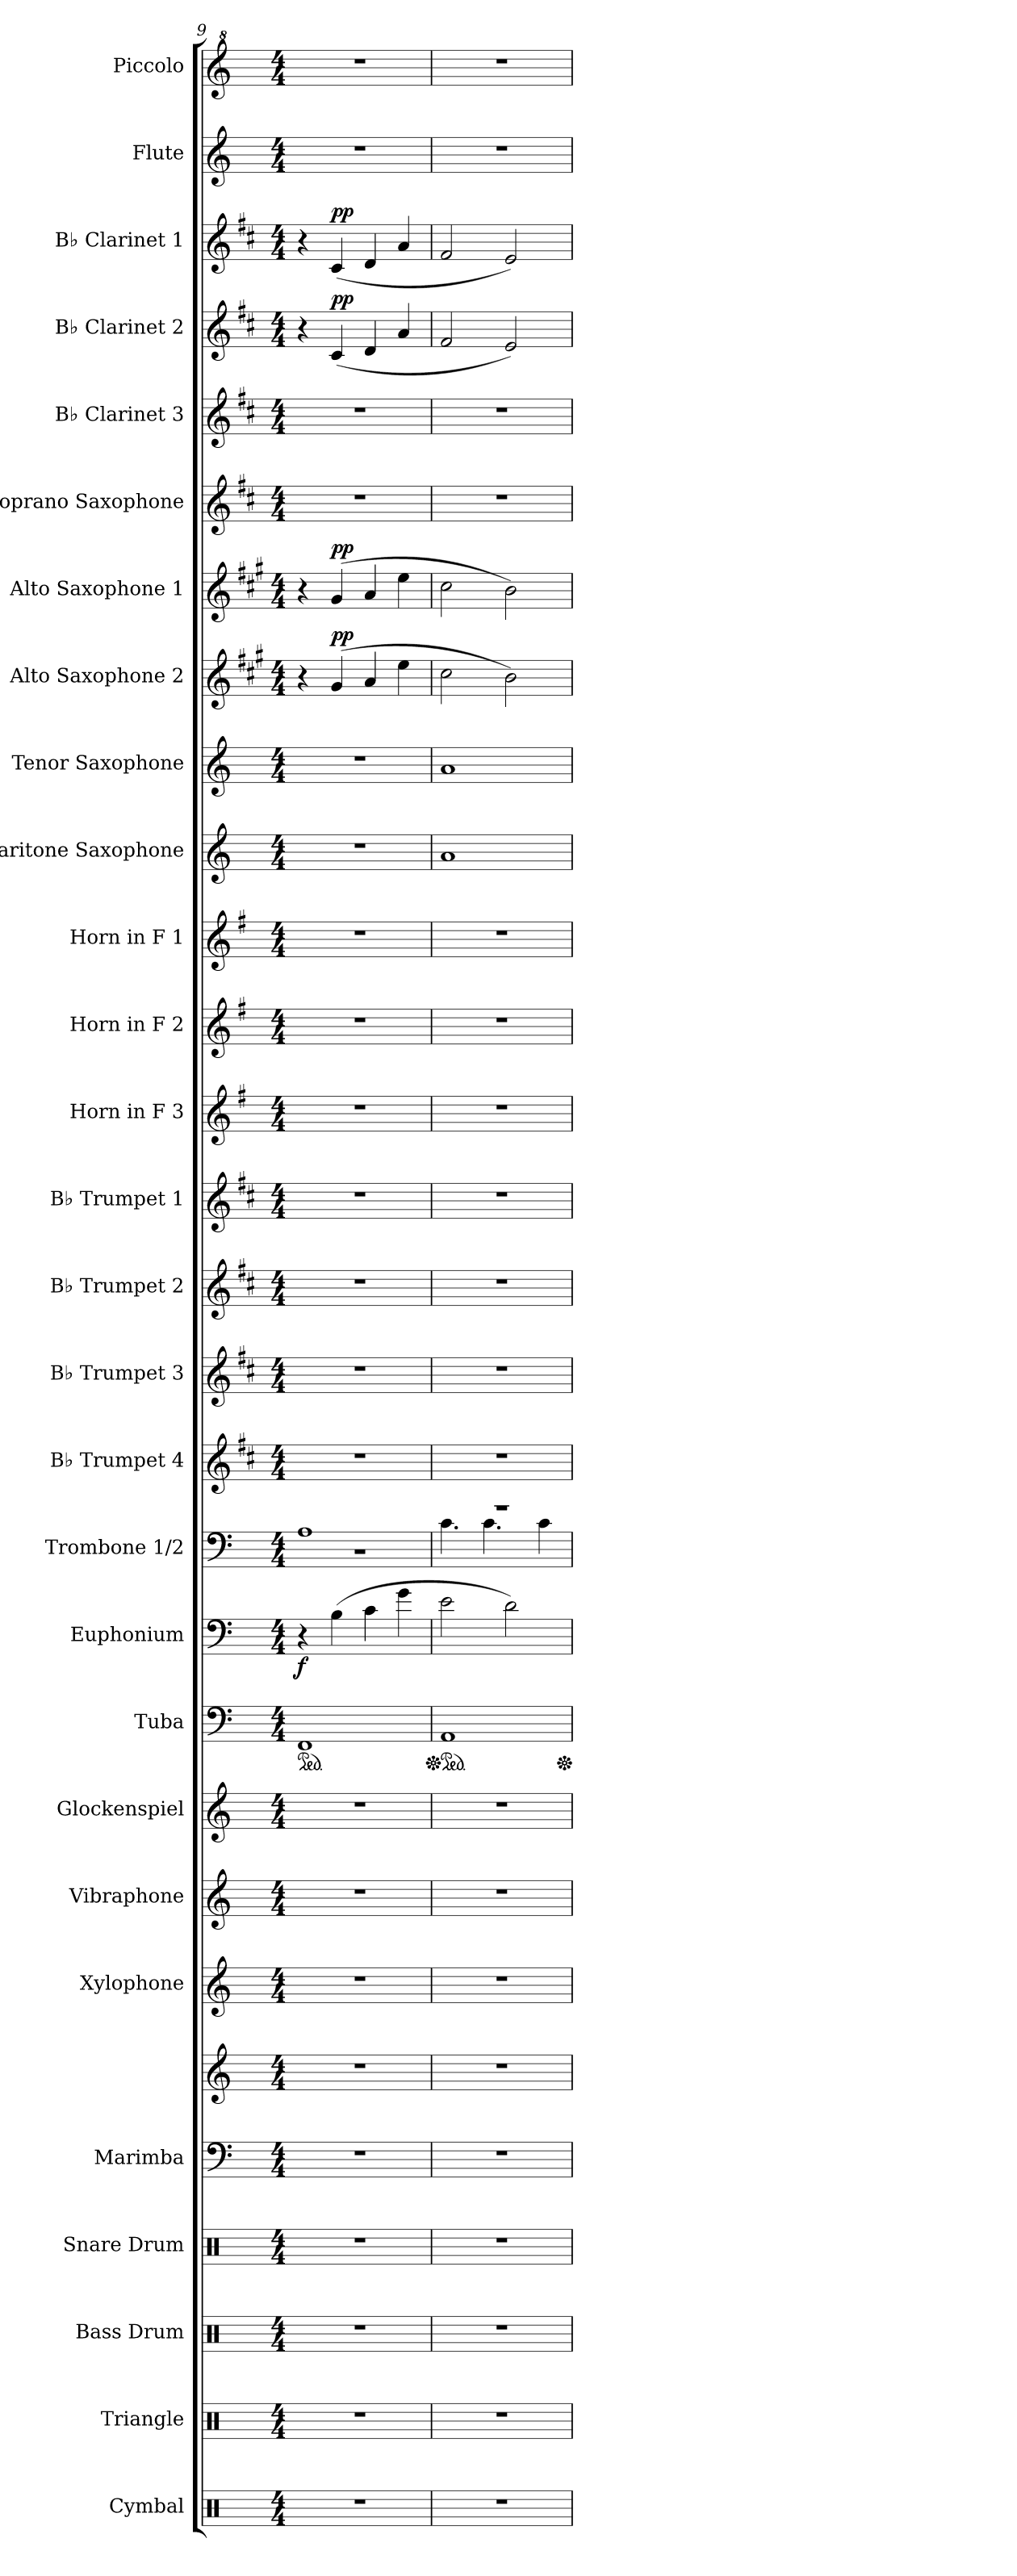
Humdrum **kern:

**kern	**kern	**kern	**kern	**kern	**kern	**kern	**kern	**kern	**kern	**kern	**dynam	**kern	**kern	**kern	**kern	**kern	**kern	**kern	**kern	**kern	**kern	**kern	**dynam	**kern	**dynam	**kern	**kern	**kern	**dynam	**kern	**dynam	**kern	**kern
*part28	*part27	*part26	*part25	*part24	*part24	*part23	*part22	*part21	*part20	*part19	*part19	*part18	*part17	*part16	*part15	*part14	*part13	*part12	*part11	*part10	*part9	*part8	*part8	*part7	*part7	*part6	*part5	*part4	*part4	*part3	*part3	*part2	*part1
*staff29	*staff28	*staff27	*staff26	*staff25	*staff24	*staff23	*staff22	*staff21	*staff20	*staff19	*staff19	*staff18	*staff17	*staff16	*staff15	*staff14	*staff13	*staff12	*staff11	*staff10	*staff9	*staff8	*staff8	*staff7	*staff7	*staff6	*staff5	*staff4	*staff4	*staff3	*staff3	*staff2	*staff1
*I"Cymbal	*I"Triangle	*I"Bass Drum	*I"Snare Drum	*I"Marimba	*	*I"Xylophone	*I"Vibraphone	*I"Glockenspiel	*I"Tuba	*I"Euphonium	*	*I"Trombone 1/2	*I"B♭ Trumpet 4	*I"B♭ Trumpet 3	*I"B♭ Trumpet 2	*I"B♭ Trumpet 1	*I"Horn in F 3	*I"Horn in F 2	*I"Horn in F 1	*I"Baritone Saxophone	*I"Tenor Saxophone	*I"Alto Saxophone 2	*	*I"Alto Saxophone 1	*	*I"Soprano Saxophone	*I"B♭ Clarinet 3	*I"B♭ Clarinet 2	*	*I"B♭ Clarinet 1	*	*I"Flute	*I"Piccolo
*I'Cym.	*I'Trgl.	*I'B. Dr.	*I'Sn. Dr.	*I'Mrm.	*	*I'Xyl.	*I'Vib.	*I'Glk.	*I'Tba.	*I'Euph.	*	*I'Tbn. 1/2	*I'B♭ Tpt. 4	*I'B♭ Tpt. 3	*I'B♭ Tpt. 2	*I'B♭ Tpt. 1	*	*	*	*I'Bar. Sax.	*I'T. Sax.	*I'A. Sax. 2	*	*I'A. Sax. 1	*	*I'S. Sax.	*I'B♭ Cl. 3	*I'B♭ Cl. 2	*	*I'B♭ Cl. 1	*	*I'Fl.	*I'Picc.
*clefX	*clefX	*clefX	*clefX	*clefF4	*clefG2	*clefG2	*clefG2	*clefG2	*clefF4	*clefF4	*	*clefF4	*clefG2	*clefG2	*clefG2	*clefG2	*clefG2	*clefG2	*clefG2	*clefG2	*clefG2	*clefG2	*	*clefG2	*	*clefG2	*clefG2	*clefG2	*	*clefG2	*	*clefG2	*clefG^2
*	*	*	*	*	*	*ITrd-7c-12	*	*ITrd-14c-24	*	*	*	*	*ITrd1c2	*ITrd1c2	*ITrd1c2	*ITrd1c2	*ITrd4c7	*ITrd4c7	*ITrd4c7	*ITrd12c21	*ITrd8c14	*ITrd5c9	*	*ITrd5c9	*	*ITrd1c2	*ITrd1c2	*ITrd1c2	*	*ITrd1c2	*	*	*ITrd-7c-12
*k[]	*k[]	*k[]	*k[]	*k[]	*k[]	*k[]	*k[]	*k[]	*k[]	*k[]	*	*k[]	*k[]	*k[]	*k[]	*k[]	*k[]	*k[]	*k[]	*k[]	*k[]	*k[]	*	*k[]	*	*k[]	*k[]	*k[]	*	*k[]	*	*k[]	*k[]
*M4/4	*M4/4	*M4/4	*M4/4	*M4/4	*M4/4	*M4/4	*M4/4	*M4/4	*M4/4	*M4/4	*	*M4/4	*M4/4	*M4/4	*M4/4	*M4/4	*M4/4	*M4/4	*M4/4	*M4/4	*M4/4	*M4/4	*	*M4/4	*	*M4/4	*M4/4	*M4/4	*	*M4/4	*	*M4/4	*M4/4
*	*	*	*	*	*	*	*	*	*ped	*	*	*	*	*	*	*	*	*	*	*	*	*	*	*	*	*	*	*	*	*	*	*	*
=9	=9	=9	=9	=9	=9	=9	=9	=9	=9	=9	=9	=9	=9	=9	=9	=9	=9	=9	=9	=9	=9	=9	=9	=9	=9	=9	=9	=9	=9	=9	=9	=9	=9
*	*	*	*	*	*	*	*	*	*	*	*	*^	*	*	*	*	*	*	*	*	*	*	*	*	*	*	*	*	*	*	*	*	*
!	!	!	!	!	!	!	!	!	!	!	!LO:DY:b	!	!	!	!	!	!	!	!	!	!	!	!	!	!	!	!	!	!	!	!	!	!	!
1r	1r	1r	1r	1r	1r	1r	1r	1r	1FF	4r	f	1A	1r	1r	1r	1r	1r	1r	1r	1r	1r	1r	4r	.	4r	.	1r	1r	4r	.	4r	.	1r	1r
!	!	!	!	!	!	!	!	!	!	!	!	!	!	!	!	!	!	!	!	!	!	!	!	!LO:DY:a	!	!LO:DY:a	!	!	!	!LO:DY:a	!	!LO:DY:a	!	!
.	.	.	.	.	.	.	.	.	.	(4B\	.	.	.	.	.	.	.	.	.	.	.	.	(4B/	pp	(4B/	pp	.	.	(4B/	pp	(4B/	pp	.	.
.	.	.	.	.	.	.	.	.	.	4c\	.	.	.	.	.	.	.	.	.	.	.	.	4c/	.	4c/	.	.	.	4c/	.	4c/	.	.	.
.	.	.	.	.	.	.	.	.	.	4g\	.	.	.	.	.	.	.	.	.	.	.	.	4g\	.	4g\	.	.	.	4g/	.	4g/	.	.	.
=10	=10	=10	=10	=10	=10	=10	=10	=10	=10	=10	=10	=10	=10	=10	=10	=10	=10	=10	=10	=10	=10	=10	=10	=10	=10	=10	=10	=10	=10	=10	=10	=10	=10	=10
*	*	*	*	*	*	*	*	*	*Xped	*	*	*	*	*	*	*	*	*	*	*	*	*	*	*	*	*	*	*	*	*	*	*	*	*
*	*	*	*	*	*	*	*	*	*ped	*	*	*	*	*	*	*	*	*	*	*	*	*	*	*	*	*	*	*	*	*	*	*	*	*
1r	1r	1r	1r	1r	1r	1r	1r	1r	1AA	2e\	.	1r	4.c\	1r	1r	1r	1r	1r	1r	1r	1A	1A	2e\	.	2e\	.	1r	1r	2e/	.	2e/	.	1r	1r
.	.	.	.	.	.	.	.	.	.	.	.	.	4.c\	.	.	.	.	.	.	.	.	.	.	.	.	.	.	.	.	.	.	.	.	.
.	.	.	.	.	.	.	.	.	.	2d\)	.	.	.	.	.	.	.	.	.	.	.	.	2d\)	.	2d\)	.	.	.	2d/)	.	2d/)	.	.	.
.	.	.	.	.	.	.	.	.	.	.	.	.	4c\	.	.	.	.	.	.	.	.	.	.	.	.	.	.	.	.	.	.	.	.	.
*	*	*	*	*	*	*	*	*	*Xped	*	*	*	*	*	*	*	*	*	*	*	*	*	*	*	*	*	*	*	*	*	*	*	*	*
*	*	*	*	*	*	*	*	*	*	*	*	*v	*v	*	*	*	*	*	*	*	*	*	*	*	*	*	*	*	*	*	*	*	*	*
=	=	=	=	=	=	=	=	=	=	=	=	=	=	=	=	=	=	=	=	=	=	=	=	=	=	=	=	=	=	=	=	=	=
*-	*-	*-	*-	*-	*-	*-	*-	*-	*-	*-	*-	*-	*-	*-	*-	*-	*-	*-	*-	*-	*-	*-	*-	*-	*-	*-	*-	*-	*-	*-	*-	*-	*-
